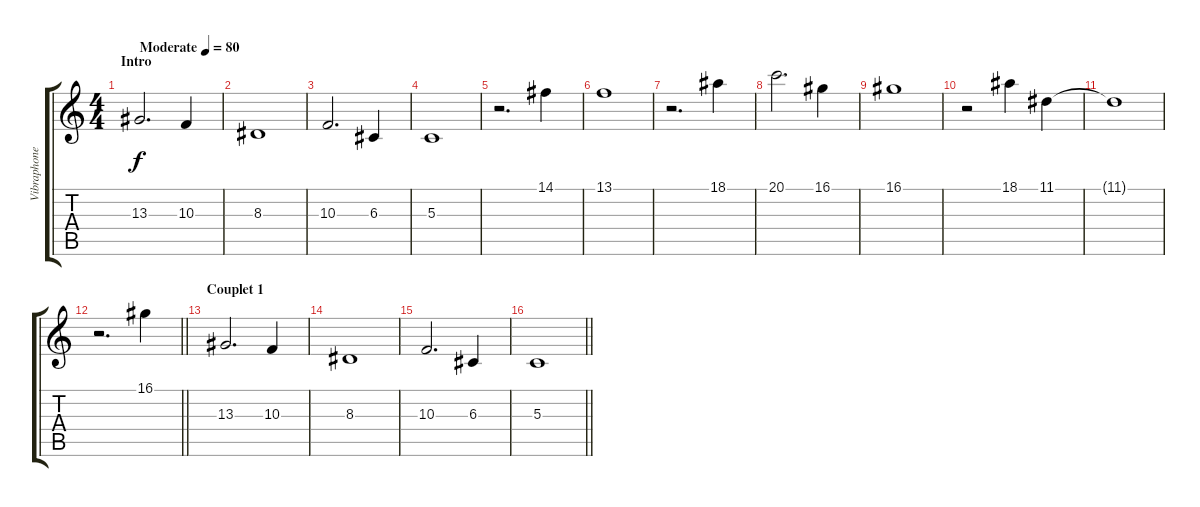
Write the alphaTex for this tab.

\track ("Vibraphone" "Vibraphone") {instrument vibraphone}
\staff {score tabs}
\tuning (E4 B3 G3 D3 A2 E2) {hide}
\ts (4 4)
\section ("" "Intro")
\tempo (80 "Moderate")
\clef g2
\ks c
13.3.2{d dy f instrument vibraphone} 10.3.4 |
8.3.1 |
10.3.2{d} 6.3.4 |
5.3.1 |
r.2{d volume 10} 14.1.4 |
13.1.1 |
r.2{d} 18.1.4 |
20.1.2{d} 16.1.4 |
16.1.1 |
r.2 18.1.4 11.1.4 |
11.1{t}.1 |
\barLineRight lightlight
r.2{d} 16.1.4 |
\section ("" "Couplet 1")
13.3.2{d volume 15} 10.3.4 |
8.3.1 |
10.3.2{d} 6.3.4 |
\barLineRight lightlight
5.3.1
